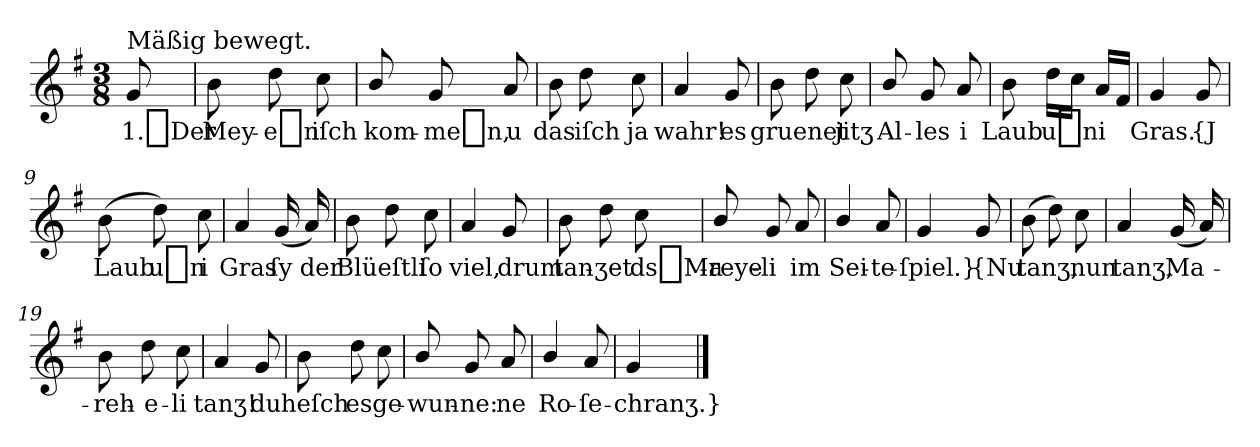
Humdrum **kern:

**kern	**text
*part1	*part1
*staff1	*staff1
*k[f#]	*
*G:	*
*M3/8	*
=	=
!LO:TX:a:t=Mäßig bewegt.	!
8g	1._Der
=1	=1
8b	Mey-
8dd	-e_n
8cc	iſch
=2	=2
8b/	kom-
8g	-me_n,
8a	u
=3	=3
8b	das
8dd	iſch
8cc	ja
=4	=4
4a	wahr!
8g	es
=5	=5
8b	gruenet
8dd	.
8cc	jitʒ
=6	=6
8b/	Al-
8g	-les
8a	i
=7	=7
8b	Laub
16ddLL	u_n
16ccJJ	.
16aLL	i
16f#JJ	.
=8	=8
4g	Gras.
8g	{J
=9	=9
(8b	Laub
8dd)	u_n
8cc	i
=10	=10
4a	Gras
(16g	ſy
16a)	der
=11	=11
8b	Blüeſtli
8dd	.
8cc	ſo
=12	=12
4a	viel,
8g	drum
=13	=13
8b	tan-
8dd	-ʒet
8cc\	ds_Ma-
=14	=14
8b/	-reye-
8g	-li
8a	im
=15	=15
4b/	Sei-
8a	-te-
=16	=16
4g	-ſpiel.}
8g	{Nu
=17	=17
(8b	tanʒ,
8dd)	.
8cc	nun
=18	=18
4a	tanʒ,
(16g	Ma-
16a)	.
=19	=19
8b	-reh-
8dd	-e-
8cc	-li
=20	=20
4a	tanʒ!
8g	du
=21	=21
8b	heſch
8dd	es
8cc\	ge-
=22	=22
8b/	-wun-
8g	-ne:
8a	ne
=23	=23
4b/	Ro-
8a	-ſe-
=24	=24
4g	-chranʒ.}
==	==
*-	*-
